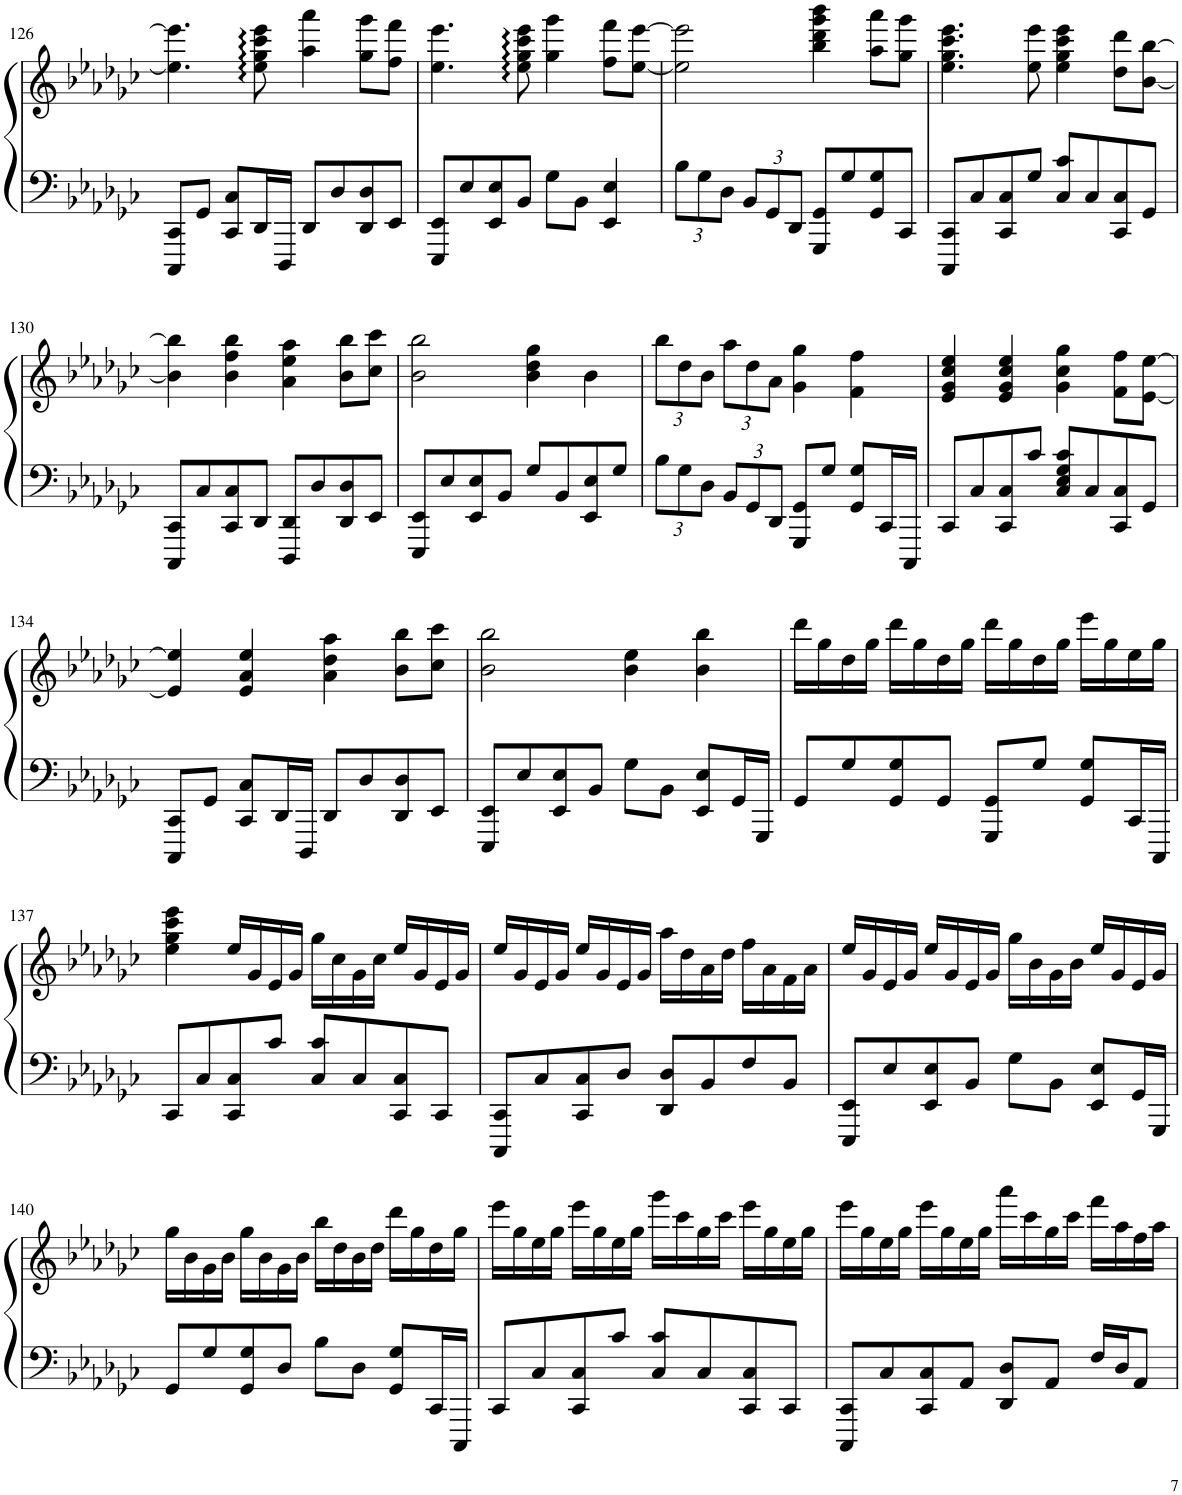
**kern	**kern
*part1	*part1
*staff2	*staff1
*I"Piano	*
*I'Pno.	*
!!LO:PB:g=z
*clefF4	*clefG2
*k[b-e-a-d-g-c-]	*k[b-e-a-d-g-c-]
*M4/4	*M4/4
=126	=126
8CCC-/ 8CC-/L	4.ee-\] 4.eee-\]
8GG-/J	.
8CC-/ 8C-/L	.
16DD-/L	8ee-\ 8gg-\ 8ccc-\ 8eee-\
16DDD-/JJ	.
8DD-/L	4aa-\ 4aaa-\
8D-/	.
8DD-/ 8D-/	8gg-\ 8ggg-\L
8EE-/J	8ff\ 8fff\J
=127	=127
8EEE-/ 8EE-/L	4.ee-\ 4.eee-\
8E-/	.
8EE-/ 8E-/	.
8BB-/J	8ee-\ 8gg-\ 8ccc-\ 8eee-\
8G-\L	4gg-\ 4ggg-\
8BB-\J	.
4EE-/ 4E-/	8ff\ 8fff\L
.	[8ee-\ [8eee-\J
=128	=128
*Xbrackettup	*
12B-\L	2ee-\] 2eee-\]
12G-\	.
12D-\J	.
12BB-/L	.
12GG-/	.
12DD-/J	.
8GGG-/ 8GG-/L	4bb-\ 4ddd-\ 4ggg-\ 4bbb-\
8G-/	.
8GG-/ 8G-/	8aa-\ 8aaa-\L
8CC-/J	8gg-\ 8ggg-\J
=129	=129
8CCC-/ 8CC-/L	4.ee-\ 4.gg-\ 4.ccc-\ 4.eee-\
8C-/	.
8CC-/ 8C-/	.
8G-/J	8ee-\ 8eee-\
8C-/ 8c-/L	4ee-\ 4gg-\ 4ccc-\ 4eee-\
8C-/	.
8CC-/ 8C-/	8dd-\ 8ddd-\L
8GG-/J	[8b-\ [8bb-\J
!!LO:LB:g=z
=130	=130
8CCC-/ 8CC-/L	4b-\] 4bb-\]
8C-/	.
8CC-/ 8C-/	4b-\ 4ff\ 4bb-\
8DD-/J	.
8DDD-/ 8DD-/L	4a-\ 4ee-\ 4aa-\
8D-/	.
8DD-/ 8D-/	8b-\ 8bb-\L
8EE-/J	8cc-\ 8ccc-\J
=131	=131
8EEE-/ 8EE-/L	2b-\ 2bb-\
8E-/	.
8EE-/ 8E-/	.
8BB-/J	.
8G-/L	4b-\ 4dd-\ 4gg-\
8BB-/	.
8EE-/ 8E-/	4b-\
8G-/J	.
=132	=132
*	*Xbrackettup
12B-\L	12bb-\L
12G-\	12dd-\
12D-\J	12b-\J
12BB-/L	12aa-\L
12GG-/	12dd-\
12DD-/J	12a-\J
8GGG-/ 8GG-/L	4g-\ 4gg-\
8G-/J	.
8GG-/ 8G-/L	4f\ 4ff\
16CC-/L	.
16CCC-/JJ	.
=133	=133
8CC-/L	4e-/ 4g-/ 4cc-/ 4ee-/
8C-/	.
8CC-/ 8C-/	4e-/ 4g-/ 4cc-/ 4ee-/
8c-/J	.
8C-/ 8E-/ 8G-/ 8c-/L	4g-\ 4cc-\ 4gg-\
8C-/	.
8CC-/ 8C-/	8f\ 8ff\L
8GG-/J	[8e-\ [8ee-\J
!!LO:LB:g=z
=134	=134
8CCC-/ 8CC-/L	4e-/] 4ee-/]
8GG-/J	.
8CC-/ 8C-/L	4e-/ 4a-/ 4ee-/
16DD-/L	.
16DDD-/JJ	.
8DD-/L	4a-\ 4dd-\ 4aa-\
8D-/	.
8DD-/ 8D-/	8b-\ 8bb-\L
8EE-/J	8cc-\ 8ccc-\J
=135	=135
8EEE-/ 8EE-/L	2b-\ 2bb-\
8E-/	.
8EE-/ 8E-/	.
8BB-/J	.
8G-\L	4b-\ 4ee-\
8BB-\J	.
8EE-/ 8E-/L	4b-\ 4bb-\
16GG-/L	.
16GGG-/JJ	.
=136	=136
8GG-/L	16ddd-\LL
.	16gg-\
8G-/	16dd-\
.	16gg-\JJ
8GG-/ 8G-/	16ddd-\LL
.	16gg-\
8GG-/J	16dd-\
.	16gg-\JJ
8GGG-/ 8GG-/L	16ddd-\LL
.	16gg-\
8G-/J	16dd-\
.	16gg-\JJ
8GG-/ 8G-/L	16eee-\LL
.	16gg-\
16CC-/L	16ee-\
16CCC-/JJ	16gg-\JJ
!!LO:LB:g=z
=137	=137
8CC-/L	4ee-\ 4gg-\ 4ccc-\ 4eee-\
8C-/	.
8CC-/ 8C-/	16ee-/LL
.	16g-/
8c-/J	16e-/
.	16g-/JJ
8C-/ 8c-/L	16gg-\LL
.	16cc-\
8C-/	16g-\
.	16cc-\JJ
8CC-/ 8C-/	16ee-/LL
.	16g-/
8CC-/J	16e-/
.	16g-/JJ
=138	=138
8CCC-/ 8CC-/L	16ee-/LL
.	16g-/
8C-/	16e-/
.	16g-/JJ
8CC-/ 8C-/	16ee-/LL
.	16g-/
8D-/J	16e-/
.	16g-/JJ
8DD-/ 8D-/L	16aa-\LL
.	16dd-\
8BB-/	16a-\
.	16dd-\JJ
8F/	16ff\LL
.	16a-\
8BB-/J	16f\
.	16a-\JJ
=139	=139
8EEE-/ 8EE-/L	16ee-/LL
.	16g-/
8E-/	16e-/
.	16g-/JJ
8EE-/ 8E-/	16ee-/LL
.	16g-/
8BB-/J	16e-/
.	16g-/JJ
8G-\L	16gg-\LL
.	16b-\
8BB-\J	16g-\
.	16b-\JJ
8EE-/ 8E-/L	16ee-/LL
.	16g-/
16GG-/L	16e-/
16GGG-/JJ	16g-/JJ
!!LO:LB:g=z
=140	=140
8GG-/L	16gg-\LL
.	16b-\
8G-/	16g-\
.	16b-\JJ
8GG-/ 8G-/	16gg-\LL
.	16b-\
8D-/J	16g-\
.	16b-\JJ
8B-\L	16bb-\LL
.	16dd-\
8D-\J	16b-\
.	16dd-\JJ
8GG-/ 8G-/L	16ddd-\LL
.	16gg-\
16CC-/L	16dd-\
16CCC-/JJ	16gg-\JJ
=141	=141
8CC-/L	16eee-\LL
.	16gg-\
8C-/	16ee-\
.	16gg-\JJ
8CC-/ 8C-/	16eee-\LL
.	16gg-\
8c-/J	16ee-\
.	16gg-\JJ
8C-/ 8c-/L	16ggg-\LL
.	16ccc-\
8C-/	16gg-\
.	16ccc-\JJ
8CC-/ 8C-/	16eee-\LL
.	16gg-\
8CC-/J	16ee-\
.	16gg-\JJ
=142	=142
8CCC-/ 8CC-/L	16eee-\LL
.	16gg-\
8C-/	16ee-\
.	16gg-\JJ
8CC-/ 8C-/	16eee-\LL
.	16gg-\
8AA-/J	16ee-\
.	16gg-\JJ
8DD-/ 8D-/L	16aaa-\LL
.	16ccc-\
8AA-/J	16gg-\
.	16ccc-\JJ
16F/LL	16fff\LL
16D-/J	16aa-\
8AA-/J	16ff\
.	16aa-\JJ
=	=
*-	*-
